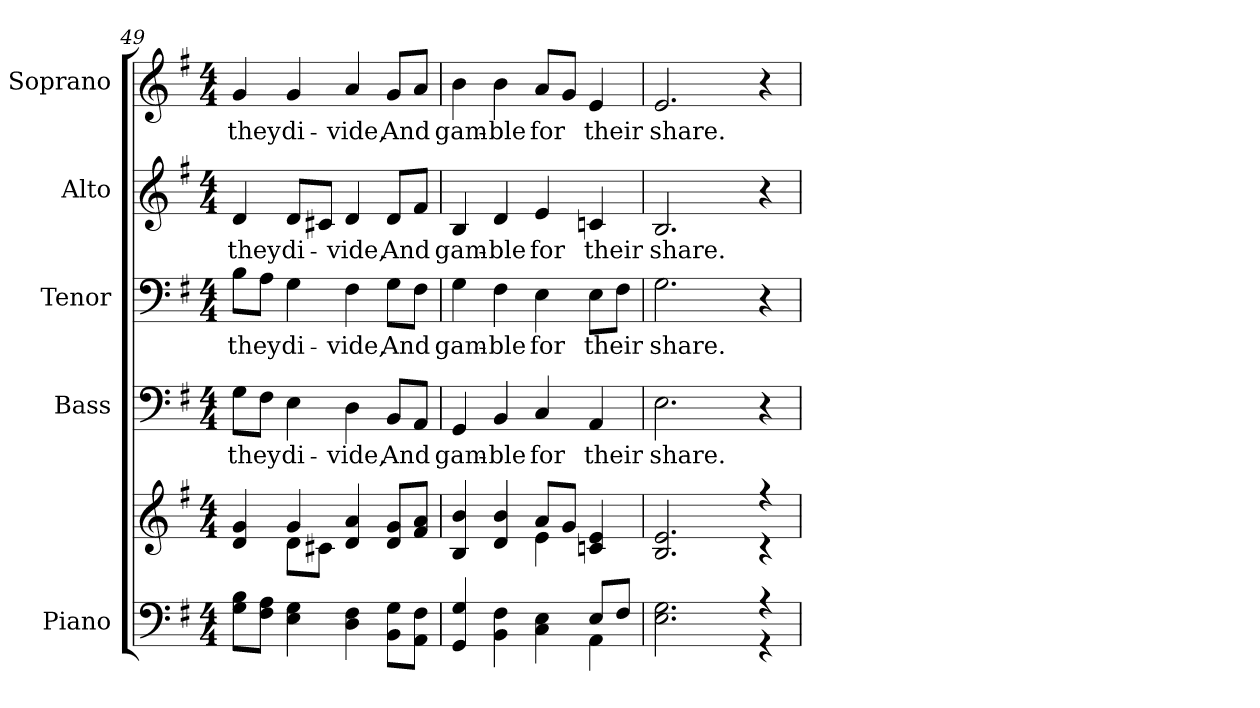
**kern	**kern	**kern	**text	**kern	**text	**kern	**text	**kern	**text
*part5	*part5	*part4	*part4	*part3	*part3	*part2	*part2	*part1	*part1
*staff6	*staff5	*staff4	*staff4	*staff3	*staff3	*staff2	*staff2	*staff1	*staff1
*I"Piano	*	*I"Bass	*	*I"Tenor	*	*I"Alto	*	*I"Soprano	*
*I'Pno.	*	*I'B.	*	*I'T.	*	*I'A.	*	*I'S.	*
*clefF4	*clefG2	*clefF4	*	*clefF4	*	*clefG2	*	*clefG2	*
*k[f#]	*k[f#]	*k[f#]	*	*k[f#]	*	*k[f#]	*	*k[f#]	*
*G:	*G:	*G:	*	*G:	*	*G:	*	*G:	*
*M4/4	*M4/4	*M4/4	*	*M4/4	*	*M4/4	*	*M4/4	*
=49	=49	=49	=49	=49	=49	=49	=49	=49	=49
*	*^	*	*	*	*	*	*	*	*
!	!	!	!	!LO:LY:b:color=#000000	!	!	!	!	!	!
!	!	!	!	!	!	!LO:LY:b:color=#000000	!	!	!	!
!	!	!	!	!	!	!	!	!LO:LY:b:color=#000000	!	!
!	!	!	!	!	!	!	!	!	!	!LO:LY:b:color=#000000
8Gi\ 8BiL	4di/ 4gi	4ryy	8Gi\L	they	8Bi\L	they	4di/	they	4gi/	they
8F#i\ 8AiJ	.	.	8F#i\J	.	8Ai\J	.	.	.	.	.
!	!	!	!	!LO:LY:b:color=#000000	!	!	!	!	!	!
!	!	!	!	!	!	!LO:LY:b:color=#000000	!	!	!	!
!	!	!	!	!	!	!	!	!LO:LY:b:color=#000000	!	!
!	!	!	!	!	!	!	!	!	!	!LO:LY:b:color=#000000
4Ei\ 4Gi	4gi/	8di\L	4Ei\	di-	4Gi\	di-	8di/L	di-	4gi/	di-
.	.	8c#Xi\J	.	.	.	.	8c#Xi/J	.	.	.
!	!	!	!	!LO:LY:b:color=#000000	!	!	!	!	!	!
!	!	!	!	!	!	!LO:LY:b:color=#000000	!	!	!	!
!	!	!	!	!	!	!	!	!LO:LY:b:color=#000000	!	!
!	!	!	!	!	!	!	!	!	!	!LO:LY:b:color=#000000
4Di\ 4F#i	4di/ 4ai	2ryy	4Di\	-vide,	4F#i\	-vide,	4di/	-vide,	4ai/	-vide,
!	!	!	!	!LO:LY:b:color=#000000	!	!	!	!	!	!
!	!	!	!	!	!	!LO:LY:b:color=#000000	!	!	!	!
!	!	!	!	!	!	!	!	!LO:LY:b:color=#000000	!	!
!	!	!	!	!	!	!	!	!	!	!LO:LY:b:color=#000000
8BBi\ 8GiL	8di/ 8giL	.	8BBi/L	And	8Gi\L	And	8di/L	And	8gi/L	And
8AAi\ 8F#iJ	8f#i/ 8aiJ	.	8AAi/J	.	8F#i\J	.	8f#i/J	.	8ai/J	.
=50	=50	=50	=50	=50	=50	=50	=50	=50	=50	=50
*^	*	*	*	*	*	*	*	*	*	*
!	!	!	!	!	!LO:LY:b:color=#000000	!	!	!	!	!	!
!	!	!	!	!	!	!	!LO:LY:b:color=#000000	!	!	!	!
!	!	!	!	!	!	!	!	!	!LO:LY:b:color=#000000	!	!
!	!	!	!	!	!	!	!	!	!	!	!LO:LY:b:color=#000000
4GGi/ 4Gi	2ryy	4Bi/ 4bi	2ryy	4GGi/	gam-	4Gi\	gam-	4Bi/	gam-	4bi\	gam-
!	!	!	!	!	!LO:LY:b:color=#000000	!	!	!	!	!	!
!	!	!	!	!	!	!	!LO:LY:b:color=#000000	!	!	!	!
!	!	!	!	!	!	!	!	!	!LO:LY:b:color=#000000	!	!
!	!	!	!	!	!	!	!	!	!	!	!LO:LY:b:color=#000000
4BBi\ 4F#i	.	4di/ 4bi	.	4BBi/	-ble	4F#i\	-ble	4di/	-ble	4bi\	-ble
!	!	!	!	!	!LO:LY:b:color=#000000	!	!	!	!	!	!
!	!	!	!	!	!	!	!LO:LY:b:color=#000000	!	!	!	!
!	!	!	!	!	!	!	!	!	!LO:LY:b:color=#000000	!	!
!	!	!	!	!	!	!	!	!	!	!	!LO:LY:b:color=#000000
4Ci\ 4Ei	4ryy	8ai/L	4ei\	4Ci/	for	4Ei\	for	4ei/	for	8ai/L	for
.	.	8gi/J	.	.	.	.	.	.	.	8gi/J	.
!	!	!	!	!	!LO:LY:b:color=#000000	!	!	!	!	!	!
!	!	!	!	!	!	!	!LO:LY:b:color=#000000	!	!	!	!
!	!	!	!	!	!	!	!	!	!LO:LY:b:color=#000000	!	!
!	!	!	!	!	!	!	!	!	!	!	!LO:LY:b:color=#000000
8Ei/L	4AAi\	4cni/ 4ei	4ryy	4AAi/	their	8Ei\L	their	4cni/	their	4ei/	their
8F#i/J	.	.	.	.	.	8F#i\J	.	.	.	.	.
=51	=51	=51	=51	=51	=51	=51	=51	=51	=51	=51	=51
!	!	!	!	!	!LO:LY:b:color=#000000	!	!	!	!	!	!
!	!	!	!	!	!	!	!LO:LY:b:color=#000000	!	!	!	!
!	!	!	!	!	!	!	!	!	!LO:LY:b:color=#000000	!	!
!	!	!	!	!	!	!	!	!	!	!	!LO:LY:b:color=#000000
2.Ei\ 2.Gi	2ryy	2.Bi/ 2.ei	2ryy	2.Ei\	share.	2.Gi\	share.	2.Bi/	share.	2.ei/	share.
.	4ryy	.	4ryy	.	.	.	.	.	.	.	.
4r	4r	4r	4r	4r	.	4r	.	4r	.	4r	.
*v	*v	*	*	*	*	*	*	*	*	*	*
*	*v	*v	*	*	*	*	*	*	*	*
=	=	=	=	=	=	=	=	=	=
*-	*-	*-	*-	*-	*-	*-	*-	*-	*-
